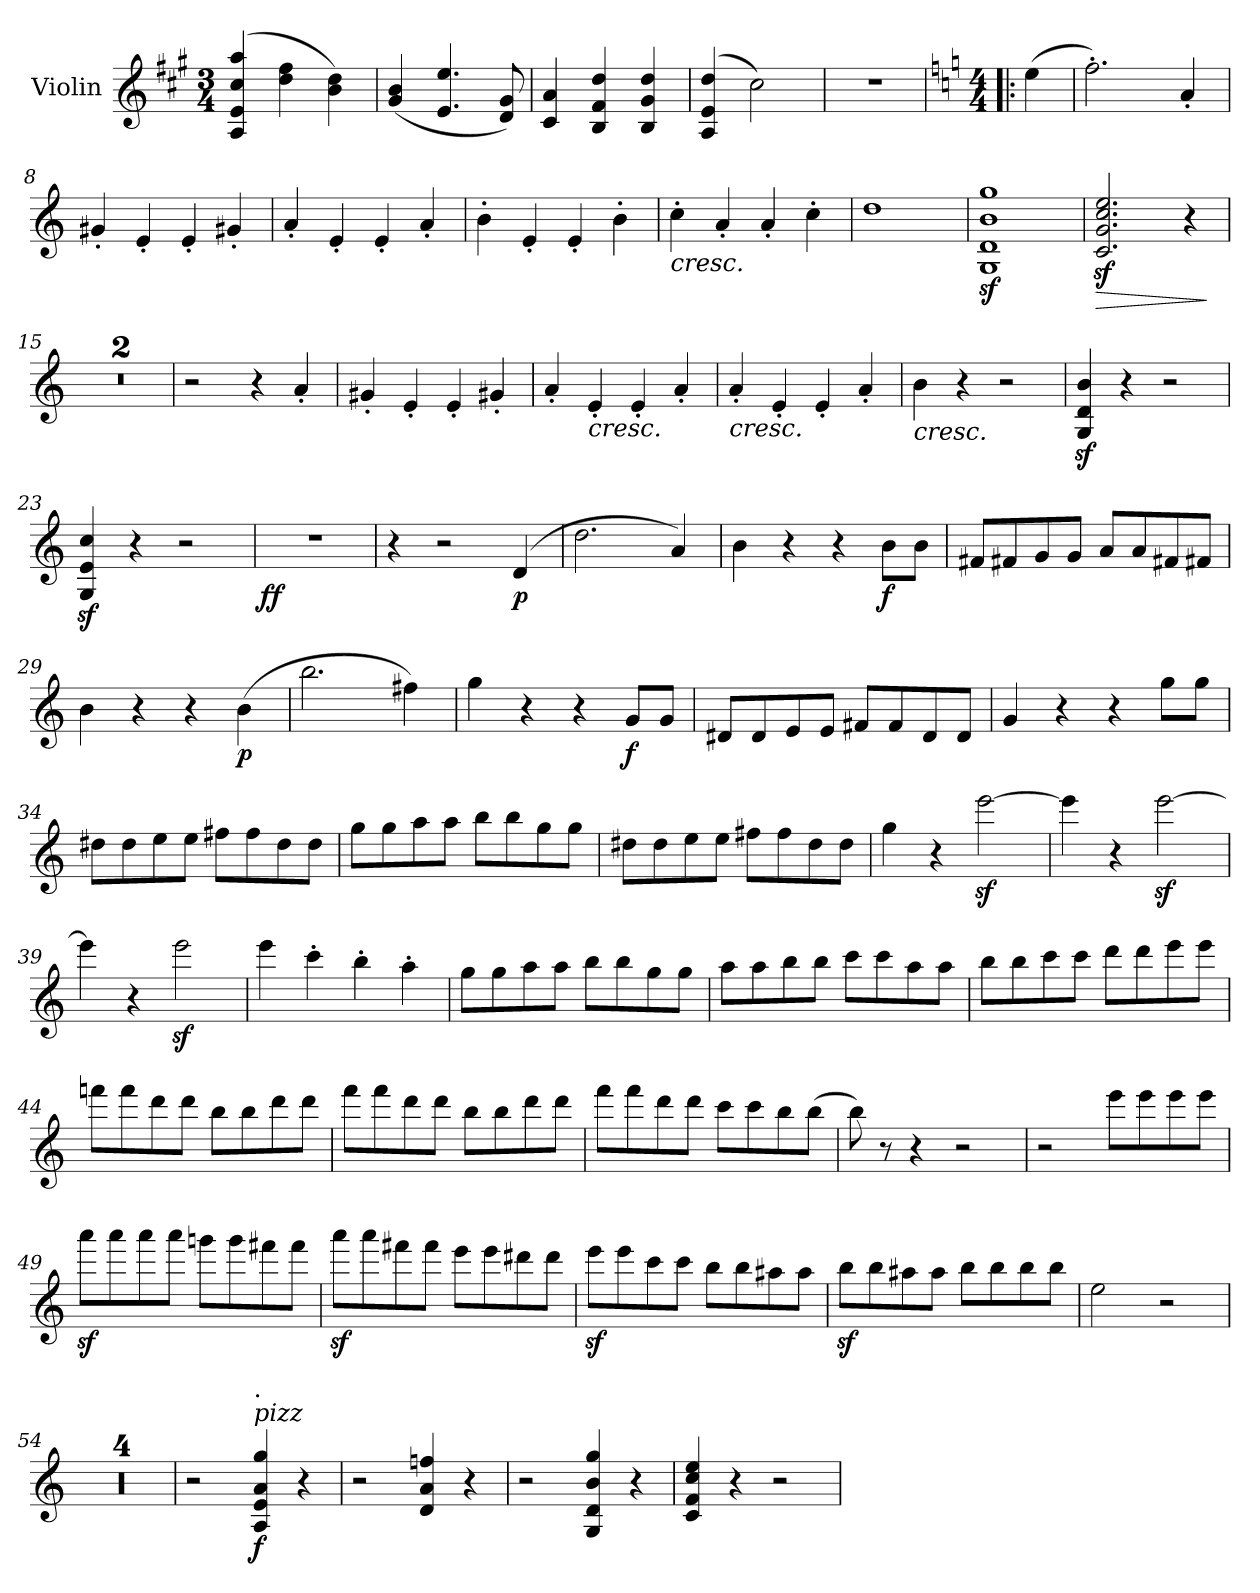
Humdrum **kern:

**kern	**dynam
*part1	*part1
*staff1	*staff1
*I"Violin	*
*I'Vln.	*
*clefG2	*
*k[f#c#g#]	*
*M3/4	*
*MM55	*
=1	=1
(>4A/ 4e/ 4cc#/ 4aa/	.
4dd\ 4ff#\	.
4b\ 4dd\)	.
=2	=2
(<4g#/ 4b/	.
4.e/ 4.ee/	.
8d/ 8g#/)	.
=3	=3
4c#/ 4a/	.
4B/ 4f#/ 4dd/	.
4B/ 4g#/ 4dd/	.
=4	=4
(>4A/ 4e/ 4dd/	.
2cc#\)	.
=5	=5
2.r	.
=6!|:	=6!|:
*k[]	*
*M4/4	*
*MM270	*
(>4ee\	.
=7	=7
2.ff'\)	.
4a'/	.
=8	=8
4g#X'/	.
4e'/	.
4e'/	.
4g#X'/	.
=9	=9
4a'/	.
4e'/	.
4e'/	.
4a'/	.
=10	=10
4b'\	.
4e'/	.
4e'/	.
4b'\	.
!!LO:LB:g=z
=11	=11
!LO:TX:b:i:t=cresc.	!
4cc'\	.
4a'/	.
4a'/	.
4cc'\	.
=12	=12
1dd	.
=13	=13
1Gz< 1dz< 1bz< 1ggz<	.
=14	=14
!	!LO:HP:b
2.c/z< 2.g/z< 2.cc/z< 2.ee/z<	>
4r	.
.	]
=15	=15
1r	.
=16	=16
1r	.
=17	=17
2r	.
4r	.
4a'/	.
=18	=18
4g#X'/	.
4e'/	.
4e'/	.
4g#X'/	.
=19	=19
4a'/	.
!LO:TX:b:i:t=cresc.	!
4e'/	.
4e'/	.
4a'/	.
=20	=20
!LO:TX:b:i:t=cresc.	!
4a'/	.
4e'/	.
4e'/	.
4a'/	.
=21	=21
!LO:TX:b:i:t=cresc.	!
4b\	.
4r	.
2r	.
=22	=22
4G/z< 4d/z< 4b/z<	.
4r	.
2r	.
!!LO:LB:g=z
=23	=23
4G/z< 4e/z< 4cc/z<	.
4r	.
2r	.
=24	=24
!	!LO:DY:b
1r	ff
=25	=25
4r	.
2r	.
!	!LO:DY:b
(<4d/	p
=26	=26
2.dd\	.
4a/)	.
=27	=27
4b\	.
4r	.
4r	.
!	!LO:DY:b
8b\L	f
8b\J	.
=28	=28
8f#X/L	.
8f#X/	.
8g/	.
8g/J	.
8a/L	.
8a/	.
8f#X/	.
8f#X/J	.
=29	=29
4b\	.
4r	.
4r	.
!	!LO:DY:b
(>4b\	p
=30	=30
2.bb\	.
4ff#X\)	.
=31	=31
4gg\	.
4r	.
4r	.
!	!LO:DY:b
8g/L	f
8g/J	.
!!LO:LB:g=z
=32	=32
8d#X/L	.
8d#/	.
8e/	.
8e/J	.
8f#X/L	.
8f#/	.
8d#/	.
8d#/J	.
=33	=33
4g/	.
4r	.
4r	.
8gg\L	.
8gg\J	.
=34	=34
8dd#X\L	.
8dd#\	.
8ee\	.
8ee\J	.
8ff#X\L	.
8ff#\	.
8dd#\	.
8dd#\J	.
=35	=35
8gg\L	.
8gg\	.
8aa\	.
8aa\J	.
8bb\L	.
8bb\	.
8gg\	.
8gg\J	.
=36	=36
8dd#X\L	.
8dd#\	.
8ee\	.
8ee\J	.
8ff#X\L	.
8ff#\	.
8dd#\	.
8dd#\J	.
=37	=37
4gg\	.
4r	.
[2eeez<\	.
!!LO:LB:g=z
=38	=38
4eee\]	.
4r	.
[2eeez<\	.
=39	=39
4eee\]	.
4r	.
2eeez<\	.
=40	=40
4eee\	.
4ccc'\	.
4bb'\	.
4aa'\	.
=41	=41
8gg\L	.
8gg\	.
8aa\	.
8aa\J	.
8bb\L	.
8bb\	.
8gg\	.
8gg\J	.
=42	=42
8aa\L	.
8aa\	.
8bb\	.
8bb\J	.
8ccc\L	.
8ccc\	.
8aa\	.
8aa\J	.
=43	=43
8bb\L	.
8bb\	.
8ccc\	.
8ccc\J	.
8ddd\L	.
8ddd\	.
8eee\	.
8eee\J	.
!!LO:LB:g=z
=44	=44
8fffn\L	.
8fff\	.
8ddd\	.
8ddd\J	.
8bb\L	.
8bb\	.
8ddd\	.
8ddd\J	.
=45	=45
8fff\L	.
8fff\	.
8ddd\	.
8ddd\J	.
8bb\L	.
8bb\	.
8ddd\	.
8ddd\J	.
=46	=46
8fff\L	.
8fff\	.
8ddd\	.
8ddd\J	.
8ccc\L	.
8ccc\	.
8bb\	.
(>8bb\J	.
=47	=47
8bb\)	.
8r	.
4r	.
2r	.
=48	=48
2r	.
8eee\L	.
8eee\	.
8eee\	.
8eee\J	.
!!LO:LB:g=z
=49	=49
8aaaz<\L	.
8aaa\	.
8aaa\	.
8aaa\J	.
8gggn\L	.
8ggg\	.
8fff#X\	.
8fff#\J	.
=50	=50
8aaaz<\L	.
8aaa\	.
8fff#X\	.
8fff#\J	.
8eee\L	.
8eee\	.
8ddd#X\	.
8ddd#\J	.
=51	=51
8eeez<\L	.
8eee\	.
8ccc\	.
8ccc\J	.
8bb\L	.
8bb\	.
8aa#X\	.
8aa#\J	.
!!LO:LB:g=z
=52	=52
8bbz<\L	.
8bb\	.
8aa#X\	.
8aa#\J	.
8bb\L	.
8bb\	.
8bb\	.
8bb\J	.
=53	=53
2ee\	.
2r	.
=54	=54
1r	.
=55	=55
1r	.
=56	=56
1r	.
=57	=57
1r	.
=58	=58
2r	.
!LO:TX:a:i:t=pizz	!
!LO:TX:a:t=.	!
!	!LO:DY:b
4A/ 4e/ 4a/ 4gg/	f
4r	.
=59	=59
2r	.
4d/ 4a/ 4ffn/	.
4r	.
=60	=60
2r	.
4G/ 4d/ 4b/ 4gg/	.
4r	.
=61	=61
4c/ 4f/ 4cc/ 4ee/	.
4r	.
2r	.
=	=
*-	*-
